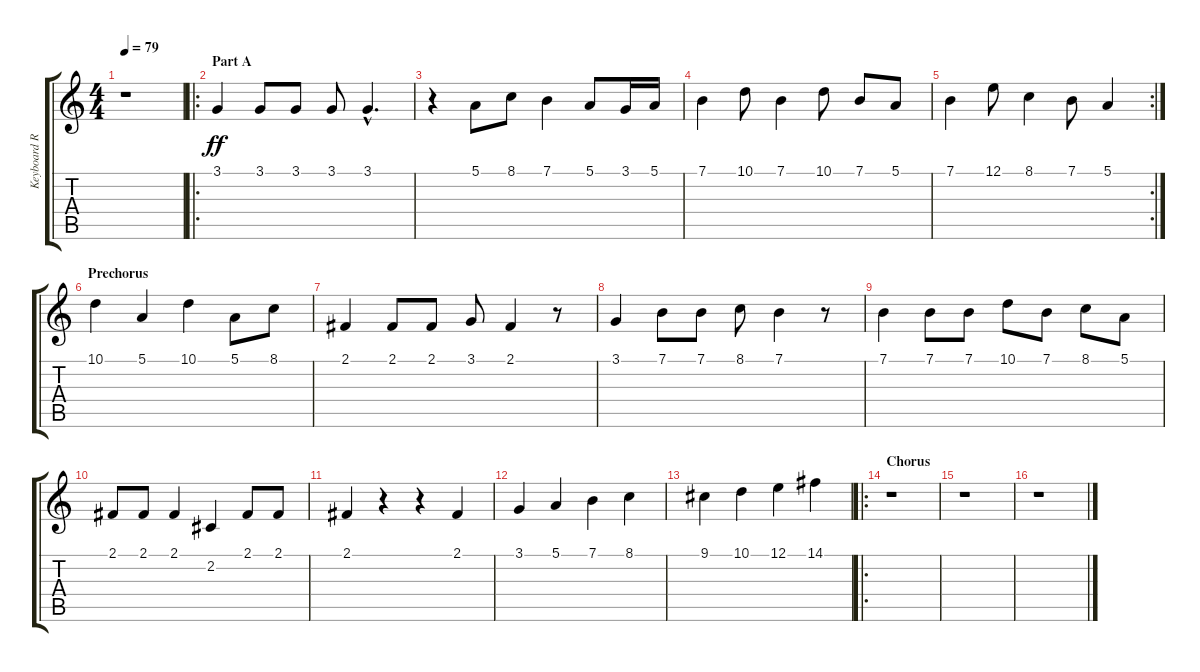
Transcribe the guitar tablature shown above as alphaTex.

\track ("Keyboard Right Hand" "Keyboard R") {instrument acousticgrandpiano}
\staff {score tabs}
\tuning (E4 B3 G3 D3 A2 E2) {hide}
\ts (4 4)
\tempo 79
\clef g2
\ks c
r.1{dy mf} |
\ro
\section ("" "Part A")
3.1.4{dy ff instrument pad6metallic} 3.1.8 3.1.8 3.1.8 3.1{hac}.4{d} |
r.4 5.1.8 8.1.8 7.1.4 5.1.8 3.1.16 5.1.16 |
7.1.4 10.1.8 7.1.4 10.1.8 7.1.8 5.1.8 |
\rc 2
7.1.4 12.1.8 8.1.4 7.1.8 5.1.4 |
\section ("" "Prechorus")
10.1.4{instrument pad6metallic} 5.1.4 10.1.4 5.1.8 8.1.8 |
2.1.4 2.1.8 2.1.8 3.1.8 2.1.4 r.8 |
3.1.4 7.1.8 7.1.8 8.1.8 7.1.4 r.8 |
7.1.4 7.1.8 7.1.8 10.1.8 7.1.8 8.1.8 5.1.8 |
2.1.8 2.1.8 2.1.4 2.2.4 2.1.8 2.1.8 |
2.1.4 r.4 r.4 2.1.4 |
3.1.4 5.1.4 7.1.4 8.1.4 |
9.1.4 10.1.4 12.1.4 14.1.4 |
\ro
\section ("" "Chorus")
r.1 |
r.1 |
r.1
